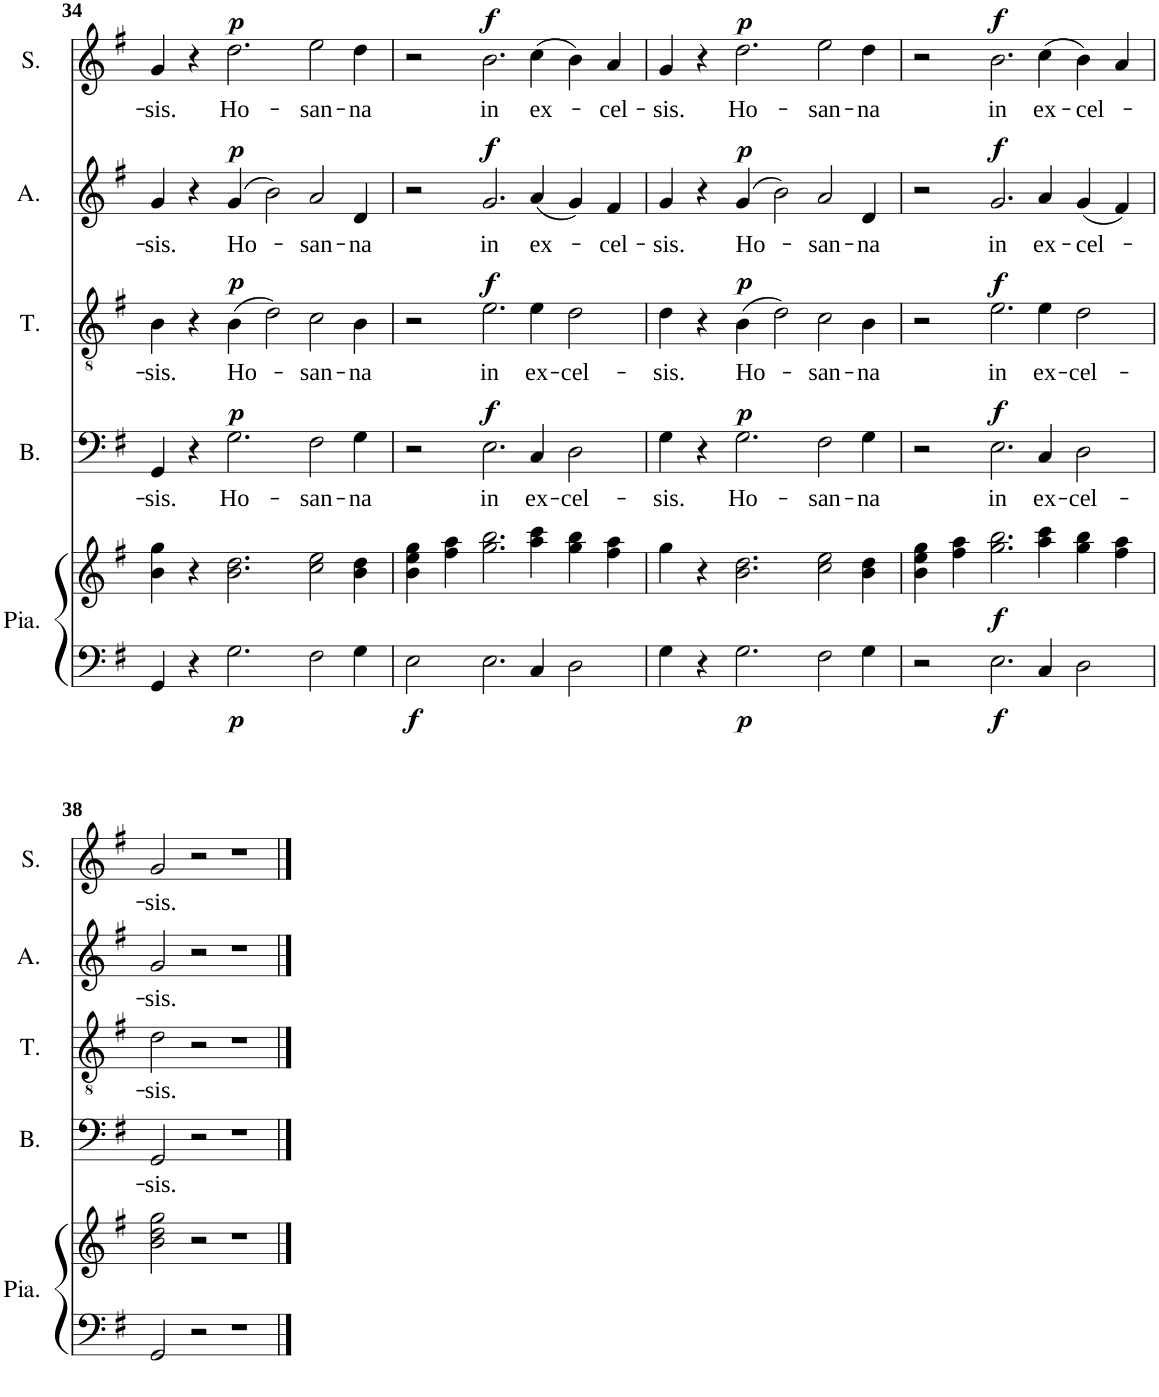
**kern	**kern	**dynam	**kern	**text	**dynam	**kern	**text	**dynam	**kern	**text	**dynam	**kern	**text	**dynam
*part5	*part5	*part5	*part4	*part4	*part4	*part3	*part3	*part3	*part2	*part2	*part2	*part1	*part1	*part1
*staff6	*staff5	*staff5/6	*staff4	*staff4	*staff4	*staff3	*staff3	*staff3	*staff2	*staff2	*staff2	*staff1	*staff1	*staff1
*I"Piano	*	*	*I"Basse	*	*	*I"Ténor	*	*	*I"Alto	*	*	*I"Soprano	*	*
*I'Pia.	*	*	*I'B.	*	*	*I'T.	*	*	*I'A.	*	*	*I'S.	*	*
!!LO:PB:g=z
*clefF4	*clefG2	*	*clefF4	*	*	*clefGv2	*	*	*clefG2	*	*	*clefG2	*	*
*k[f#]	*k[f#]	*	*k[f#]	*	*	*k[f#]	*	*	*k[f#]	*	*	*k[f#]	*	*
*M4/2	*M4/2	*	*M4/2	*	*	*M4/2	*	*	*M4/2	*	*	*M4/2	*	*
=34	=34	=34	=34	=34	=34	=34	=34	=34	=34	=34	=34	=34	=34	=34
!	!	!	!	!LO:LY:b	!	!	!LO:LY:b	!	!	!LO:LY:b	!	!	!LO:LY:b	!
4GG/	4b\ 4gg\	.	4GG/	-sis.	.	4B\	-sis.	.	4g/	-sis.	.	4g/	-sis.	.
4r	4r	.	4r	.	.	4r	.	.	4r	.	.	4r	.	.
!	!	!LO:DY:b=2	!	!LO:LY:b	!LO:DY:a	!	!LO:LY:b	!LO:DY:a	!	!LO:LY:b	!LO:DY:a	!	!LO:LY:b	!LO:DY:a
2.G\	2.b\ 2.dd\	p	2.G\	Ho-	p	(4B\	Ho-	p	(4g/	Ho-	p	2.dd\	Ho-	p
.	.	.	.	.	.	2d\)	.	.	2b\)	.	.	.	.	.
!	!	!	!	!LO:LY:b	!	!	!LO:LY:b	!	!	!LO:LY:b	!	!	!LO:LY:b	!
2F#\	2cc\ 2ee\	.	2F#\	-san-	.	2c\	-san-	.	2a/	-san-	.	2ee\	-san-	.
!	!	!	!	!LO:LY:b	!	!	!LO:LY:b	!	!	!LO:LY:b	!	!	!LO:LY:b	!
4G\	4b\ 4dd\	.	4G\	-na	.	4B\	-na	.	4d/	-na	.	4dd\	-na	.
=35	=35	=35	=35	=35	=35	=35	=35	=35	=35	=35	=35	=35	=35	=35
!	!	!LO:DY:b=2	!	!	!	!	!	!	!	!	!	!	!	!
2E\	4b\ 4ee\ 4gg\	f	2r	.	.	2r	.	.	2r	.	.	2r	.	.
.	4ff#\ 4aa\	.	.	.	.	.	.	.	.	.	.	.	.	.
!	!	!	!	!LO:LY:b	!LO:DY:a	!	!LO:LY:b	!LO:DY:a	!	!LO:LY:b	!LO:DY:a	!	!LO:LY:b	!LO:DY:a
2.E\	2.gg\ 2.bb\	.	2.E\	in	f	2.e\	in	f	2.g/	in	f	2.b\	in	f
!	!	!	!	!LO:LY:b	!	!	!LO:LY:b	!	!	!LO:LY:b	!	!	!LO:LY:b	!
4C/	4aa\ 4ccc\	.	4C/	ex-	.	4e\	ex-	.	(4a/	ex-	.	(4cc\	ex-	.
!	!	!	!	!LO:LY:b	!	!	!LO:LY:b	!	!	!	!	!	!	!
2D\	4gg\ 4bb\	.	2D\	-cel-	.	2d\	-cel-	.	4g/)	.	.	4b\)	.	.
!	!	!	!	!	!	!	!	!	!	!LO:LY:b	!	!	!LO:LY:b	!
.	4ff#\ 4aa\	.	.	.	.	.	.	.	4f#/	-cel-	.	4a/	-cel-	.
=36	=36	=36	=36	=36	=36	=36	=36	=36	=36	=36	=36	=36	=36	=36
!	!	!	!	!LO:LY:b	!	!	!LO:LY:b	!	!	!LO:LY:b	!	!	!LO:LY:b	!
4G\	4gg\	.	4G\	-sis.	.	4d\	-sis.	.	4g/	-sis.	.	4g/	-sis.	.
4r	4r	.	4r	.	.	4r	.	.	4r	.	.	4r	.	.
!	!	!LO:DY:b=2	!	!LO:LY:b	!LO:DY:a	!	!LO:LY:b	!LO:DY:a	!	!LO:LY:b	!LO:DY:a	!	!LO:LY:b	!LO:DY:a
2.G\	2.b\ 2.dd\	p	2.G\	Ho-	p	(4B\	Ho-	p	(4g/	Ho-	p	2.dd\	Ho-	p
.	.	.	.	.	.	2d\)	.	.	2b\)	.	.	.	.	.
!	!	!	!	!LO:LY:b	!	!	!LO:LY:b	!	!	!LO:LY:b	!	!	!LO:LY:b	!
2F#\	2cc\ 2ee\	.	2F#\	-san-	.	2c\	-san-	.	2a/	-san-	.	2ee\	-san-	.
!	!	!	!	!LO:LY:b	!	!	!LO:LY:b	!	!	!LO:LY:b	!	!	!LO:LY:b	!
4G\	4b\ 4dd\	.	4G\	-na	.	4B\	-na	.	4d/	-na	.	4dd\	-na	.
=37	=37	=37	=37	=37	=37	=37	=37	=37	=37	=37	=37	=37	=37	=37
2r	4b\ 4ee\ 4gg\	.	2r	.	.	2r	.	.	2r	.	.	2r	.	.
.	4ff#\ 4aa\	.	.	.	.	.	.	.	.	.	.	.	.	.
!	!	!LO:DY:b=2	!	!LO:LY:b	!	!	!LO:LY:b	!	!	!LO:LY:b	!	!	!LO:LY:b	!
!	!	!LO:DY:n=1:b	!	!	!LO:DY:a	!	!	!LO:DY:a	!	!	!LO:DY:a	!	!	!LO:DY:a
2.E\	2.gg\ 2.bb\	f f	2.E\	in	f	2.e\	in	f	2.g/	in	f	2.b\	in	f
!	!	!	!	!LO:LY:b	!	!	!LO:LY:b	!	!	!LO:LY:b	!	!	!LO:LY:b	!
4C/	4aa\ 4ccc\	.	4C/	ex-	.	4e\	ex-	.	4a/	ex-	.	(4cc\	ex-	.
!	!	!	!	!LO:LY:b	!	!	!LO:LY:b	!	!	!LO:LY:b	!	!	!LO:LY:b	!
2D\	4gg\ 4bb\	.	2D\	-cel-	.	2d\	-cel-	.	(4g/	-cel-	.	4b\)	-cel-	.
.	4ff#\ 4aa\	.	.	.	.	.	.	.	4f#/)	.	.	4a/	.	.
!!LO:LB:g=z
=38	=38	=38	=38	=38	=38	=38	=38	=38	=38	=38	=38	=38	=38	=38
!	!	!	!	!LO:LY:b	!	!	!LO:LY:b	!	!	!LO:LY:b	!	!	!LO:LY:b	!
2GG/	2b\ 2dd\ 2gg\	.	2GG/	-sis.	.	2d\	-sis.	.	2g/	-sis.	.	2g/	-sis.	.
2r	2r	.	2r	.	.	2r	.	.	2r	.	.	2r	.	.
1r	1r	.	1r	.	.	1r	.	.	1r	.	.	1r	.	.
==	==	==	==	==	==	==	==	==	==	==	==	==	==	==
*-	*-	*-	*-	*-	*-	*-	*-	*-	*-	*-	*-	*-	*-	*-
